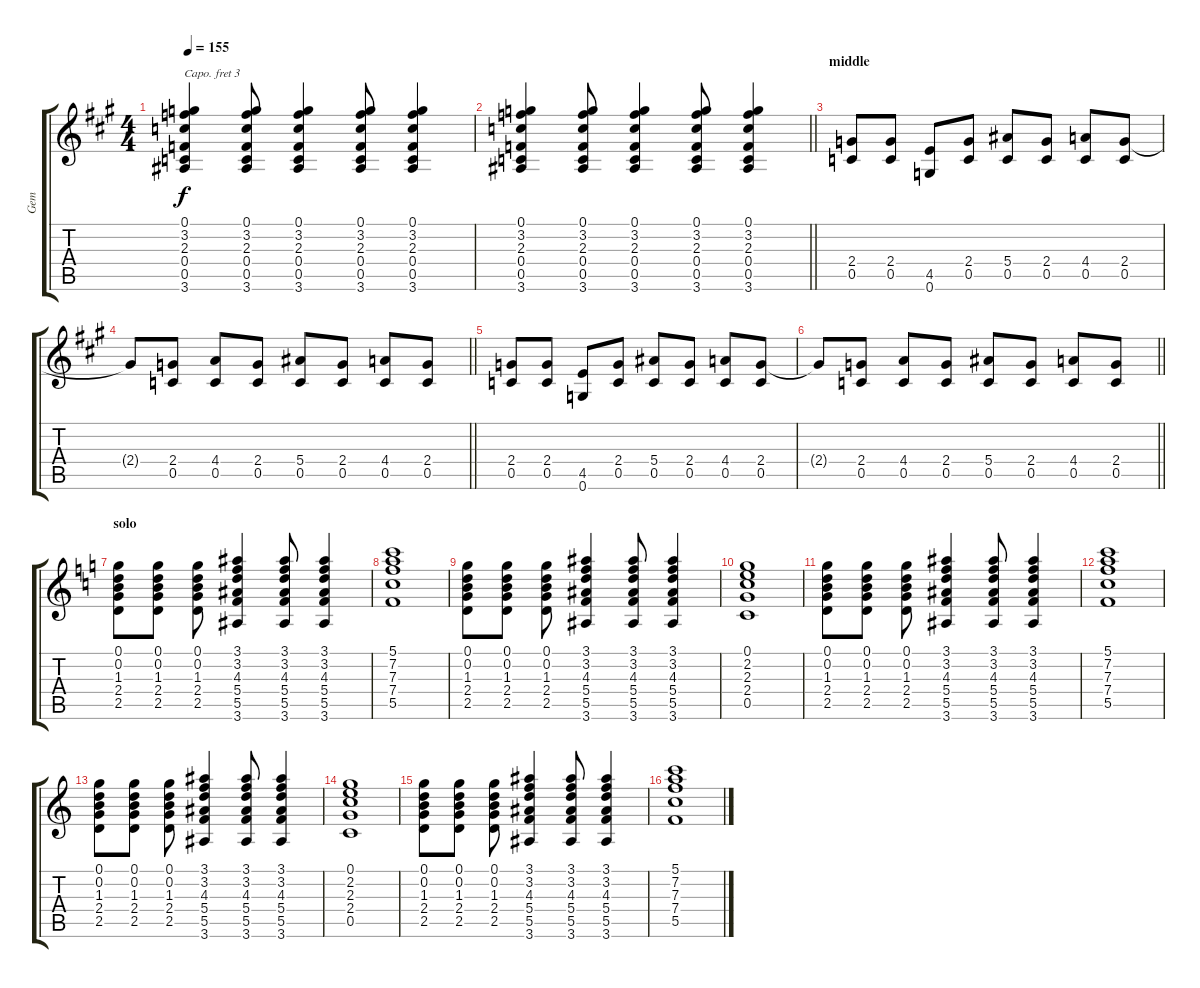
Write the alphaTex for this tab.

\track ("Gem" "Gem") {instrument overdrivenguitar}
\staff {score tabs}
\capo 3
\tuning (E4 B3 G3 D3 A2 E2) {hide}
\ts (4 4)
\tempo 155
\clef g2
\ks a
(0.1 3.2 2.3 0.4 0.5 3.6).4{dy f} (0.1 3.2 2.3 0.4 0.5 3.6).8 (0.1 3.2 2.3 0.4 0.5 3.6).4 (0.1 3.2 2.3 0.4 0.5 3.6).8 (0.1 3.2 2.3 0.4 0.5 3.6).4 |
\barLineRight lightlight
(0.1 3.2 2.3 0.4 0.5 3.6).4 (0.1 3.2 2.3 0.4 0.5 3.6).8 (0.1 3.2 2.3 0.4 0.5 3.6).4 (0.1 3.2 2.3 0.4 0.5 3.6).8 (0.1 3.2 2.3 0.4 0.5 3.6).4 |
\section ("" "middle")
(2.4 0.5).8{volume 6} (2.4 0.5).8 (4.5 0.6).8 (2.4 0.5).8 (5.4 0.5).8 (2.4 0.5).8 (4.4 0.5).8 (2.4 0.5).8 |
\barLineRight lightlight
2.4{t}.8 (2.4 0.5).8 (4.4 0.5).8 (2.4 0.5).8 (5.4 0.5).8 (2.4 0.5).8 (4.4 0.5).8 (2.4 0.5).8 |
(2.4 0.5).8 (2.4 0.5).8 (4.5 0.6).8 (2.4 0.5).8 (5.4 0.5).8 (2.4 0.5).8 (4.4 0.5).8 (2.4 0.5).8 |
\barLineRight lightlight
2.4{t}.8 (2.4 0.5).8 (4.4 0.5).8 (2.4 0.5).8 (5.4 0.5).8 (2.4 0.5).8 (4.4 0.5).8 (2.4 0.5).8 |
\section ("" "solo")
\ks c
(0.1 0.2 1.3 2.4 2.5).8 (0.1 0.2 1.3 2.4 2.5).8 (0.1 0.2 1.3 2.4 2.5).8 (3.1 3.2 4.3 5.4 5.5 3.6).4 (3.1 3.2 4.3 5.4 5.5 3.6).8 (3.1 3.2 4.3 5.4 5.5 3.6).4 |
(5.1 7.2 7.3 7.4 5.5).1 |
(0.1 0.2 1.3 2.4 2.5).8 (0.1 0.2 1.3 2.4 2.5).8 (0.1 0.2 1.3 2.4 2.5).8 (3.1 3.2 4.3 5.4 5.5 3.6).4 (3.1 3.2 4.3 5.4 5.5 3.6).8 (3.1 3.2 4.3 5.4 5.5 3.6).4 |
(0.1 2.2 2.3 2.4 0.5).1 |
(0.1 0.2 1.3 2.4 2.5).8 (0.1 0.2 1.3 2.4 2.5).8 (0.1 0.2 1.3 2.4 2.5).8 (3.1 3.2 4.3 5.4 5.5 3.6).4 (3.1 3.2 4.3 5.4 5.5 3.6).8 (3.1 3.2 4.3 5.4 5.5 3.6).4 |
(5.1 7.2 7.3 7.4 5.5).1 |
(0.1 0.2 1.3 2.4 2.5).8 (0.1 0.2 1.3 2.4 2.5).8 (0.1 0.2 1.3 2.4 2.5).8 (3.1 3.2 4.3 5.4 5.5 3.6).4 (3.1 3.2 4.3 5.4 5.5 3.6).8 (3.1 3.2 4.3 5.4 5.5 3.6).4 |
(0.1 2.2 2.3 2.4 0.5).1 |
(0.1 0.2 1.3 2.4 2.5).8 (0.1 0.2 1.3 2.4 2.5).8 (0.1 0.2 1.3 2.4 2.5).8 (3.1 3.2 4.3 5.4 5.5 3.6).4 (3.1 3.2 4.3 5.4 5.5 3.6).8 (3.1 3.2 4.3 5.4 5.5 3.6).4 |
(5.1 7.2 7.3 7.4 5.5).1
